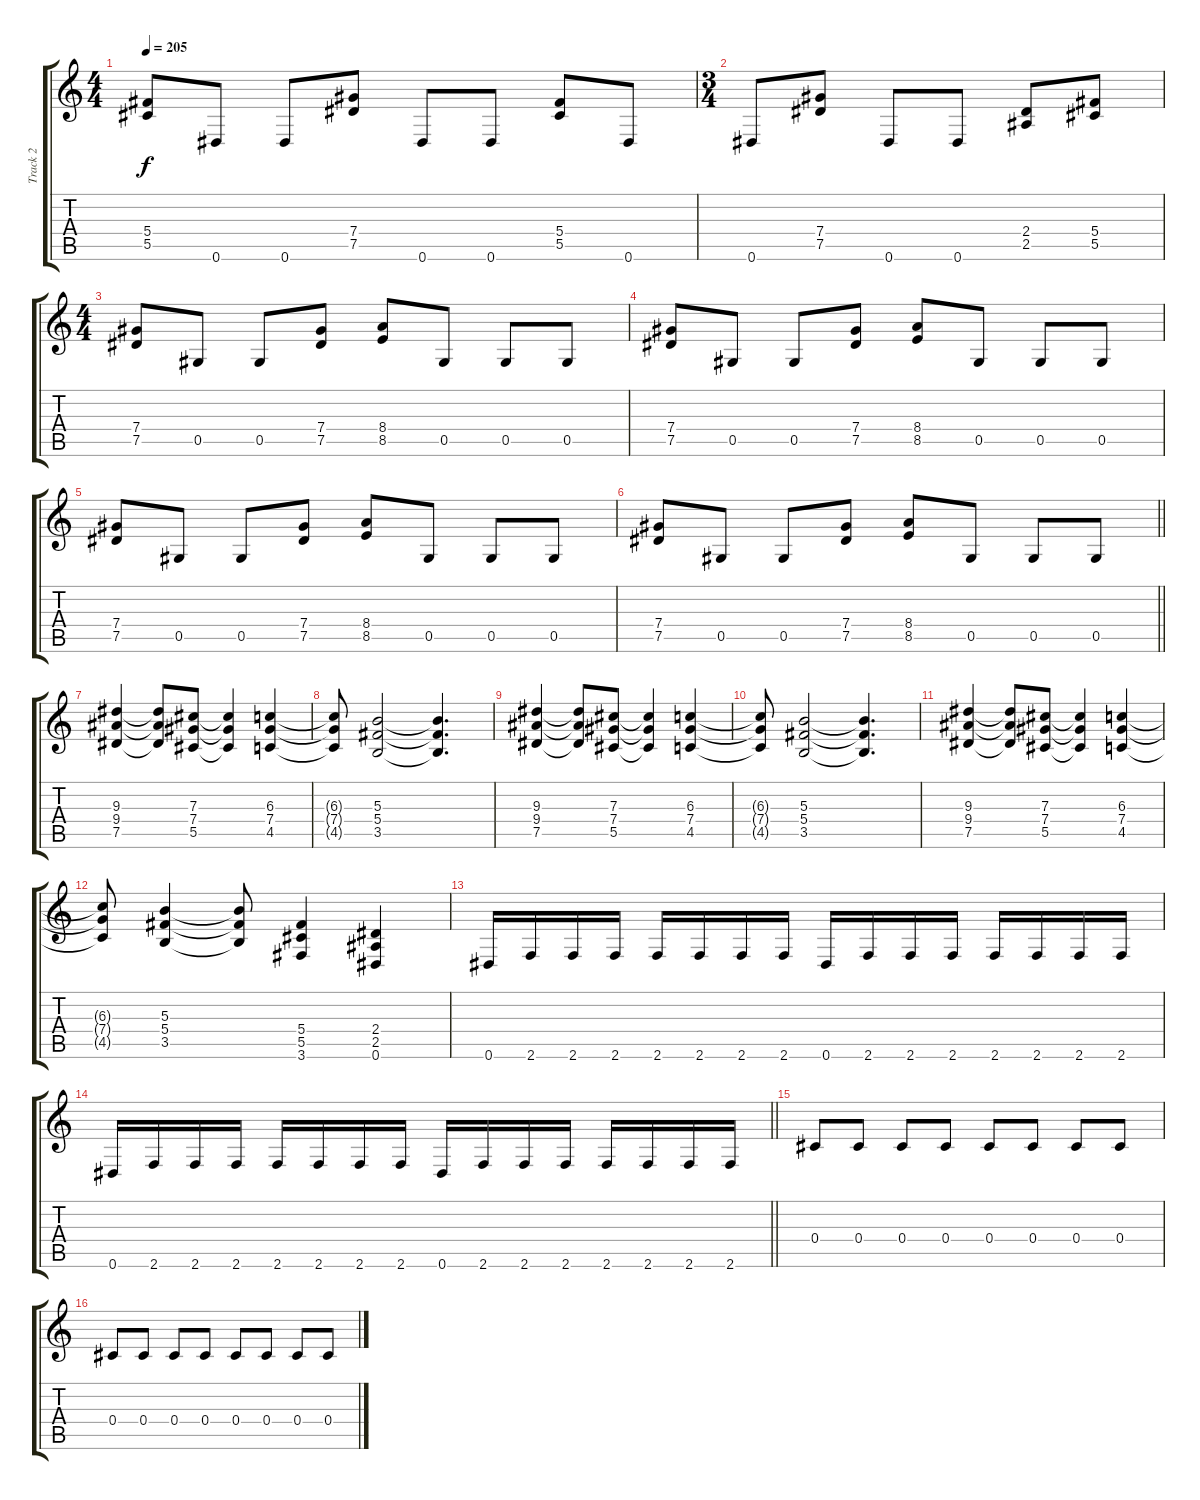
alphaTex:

\track ("Track 2" "Track 2") {instrument distortionguitar}
\staff {score tabs}
\tuning (Eb4 Bb3 Gb3 Db3 Ab2 Eb2) {hide}
\ts (4 4)
\tempo 205
\clef g2
\ks c
(5.4 5.5).8{dy f} 0.6.8 0.6.8 (7.4 7.5).8 0.6.8 0.6.8 (5.4 5.5).8 0.6.8 |
\ts (3 4)
0.6.8 (7.4 7.5).8 0.6.8 0.6.8 (2.4 2.5).8 (5.4 5.5).8 |
\ts (4 4)
(7.4 7.5).8 0.5.8 0.5.8 (7.4 7.5).8 (8.4 8.5).8 0.5.8 0.5.8 0.5.8 |
(7.4 7.5).8 0.5.8 0.5.8 (7.4 7.5).8 (8.4 8.5).8 0.5.8 0.5.8 0.5.8 |
(7.4 7.5).8 0.5.8 0.5.8 (7.4 7.5).8 (8.4 8.5).8 0.5.8 0.5.8 0.5.8 |
\barLineRight lightlight
(7.4 7.5).8 0.5.8 0.5.8 (7.4 7.5).8 (8.4 8.5).8 0.5.8 0.5.8 0.5.8 |
(9.3 9.4 7.5).4 (9.3{t} 9.4{t} 7.5{t}).8 (7.3 7.4 5.5).8 (7.3{t} 7.4{t} 5.5{t}).4 (6.3 7.4 4.5).4 |
(6.3{t} 7.4{t} 4.5{t}).8 (5.3 5.4 3.5).2 (5.3{t} 5.4{t} 3.5{t}).4{d} |
(9.3 9.4 7.5).4 (9.3{t} 9.4{t} 7.5{t}).8 (7.3 7.4 5.5).8 (7.3{t} 7.4{t} 5.5{t}).4 (6.3 7.4 4.5).4 |
(6.3{t} 7.4{t} 4.5{t}).8 (5.3 5.4 3.5).2 (5.3{t} 5.4{t} 3.5{t}).4{d} |
(9.3 9.4 7.5).4 (9.3{t} 9.4{t} 7.5{t}).8 (7.3 7.4 5.5).8 (7.3{t} 7.4{t} 5.5{t}).4 (6.3 7.4 4.5).4 |
(6.3{t} 7.4{t} 4.5{t}).8 (5.3 5.4 3.5).4 (5.3{t} 5.4{t} 3.5{t}).8 (5.4 5.5 3.6).4 (2.4 2.5 0.6).4 |
0.6.16 2.6.16 2.6.16 2.6.16 2.6.16 2.6.16 2.6.16 2.6.16 0.6.16 2.6.16 2.6.16 2.6.16 2.6.16 2.6.16 2.6.16 2.6.16 |
\barLineRight lightlight
0.6.16 2.6.16 2.6.16 2.6.16 2.6.16 2.6.16 2.6.16 2.6.16 0.6.16 2.6.16 2.6.16 2.6.16 2.6.16 2.6.16 2.6.16 2.6.16 |
0.4.8 0.4.8 0.4.8 0.4.8 0.4.8 0.4.8 0.4.8 0.4.8 |
0.4.8 0.4.8 0.4.8 0.4.8 0.4.8 0.4.8 0.4.8 0.4.8
